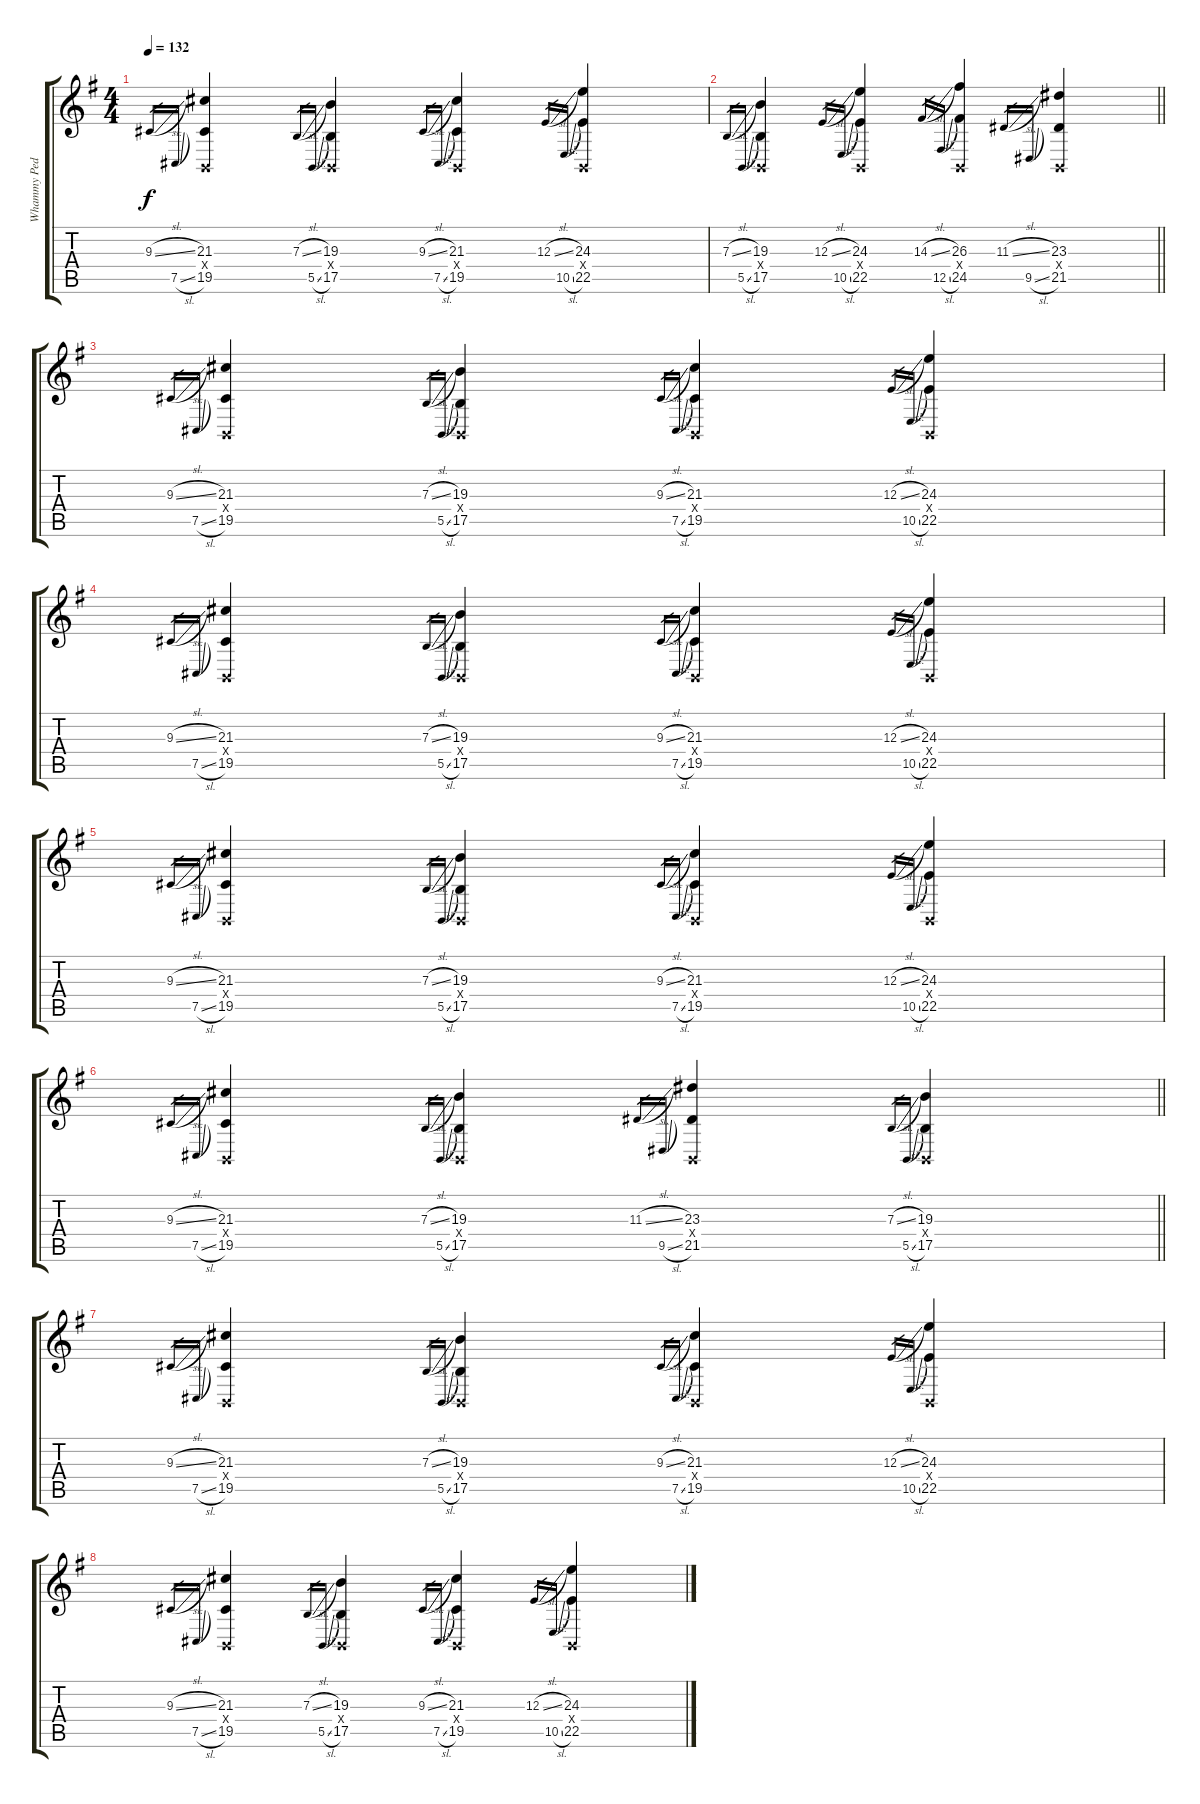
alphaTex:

\track ("Whammy Pedal" "Whammy Ped") {instrument lead2sawtooth}
\staff {score tabs}
\tuning (Db4 Ab3 E3 B2 Gb2 B1) {hide}
\ts (4 4)
\tempo 132
\clef g2
\ks g
9.3{sl}.16{gr dy f} 7.5{sl}.16{gr} (21.3 0.4{x} 19.5).4 7.3{sl}.16{gr} 5.5{sl}.16{gr} (19.3 0.4{x} 17.5).4 9.3{sl}.16{gr} 7.5{sl}.16{gr} (21.3 0.4{x} 19.5).4 12.3{sl}.16{gr} 10.5{sl}.16{gr} (24.3 0.4{x} 22.5).4 |
\barLineRight lightlight
7.3{sl}.16{gr} 5.5{sl}.16{gr} (19.3 0.4{x} 17.5).4 12.3{sl}.16{gr} 10.5{sl}.16{gr} (24.3 0.4{x} 22.5).4 14.3{sl}.16{gr} 12.5{sl}.16{gr} (26.3 0.4{x} 24.5).4 11.3{sl}.16{gr} 9.5{sl}.16{gr} (23.3 0.4{x} 21.5).4 |
9.3{sl}.16{gr} 7.5{sl}.16{gr} (21.3 0.4{x} 19.5).4 7.3{sl}.16{gr} 5.5{sl}.16{gr} (19.3 0.4{x} 17.5).4 9.3{sl}.16{gr} 7.5{sl}.16{gr} (21.3 0.4{x} 19.5).4 12.3{sl}.16{gr} 10.5{sl}.16{gr} (24.3 0.4{x} 22.5).4 |
9.3{sl}.16{gr} 7.5{sl}.16{gr} (21.3 0.4{x} 19.5).4 7.3{sl}.16{gr} 5.5{sl}.16{gr} (19.3 0.4{x} 17.5).4 9.3{sl}.16{gr} 7.5{sl}.16{gr} (21.3 0.4{x} 19.5).4 12.3{sl}.16{gr} 10.5{sl}.16{gr} (24.3 0.4{x} 22.5).4 |
9.3{sl}.16{gr} 7.5{sl}.16{gr} (21.3 0.4{x} 19.5).4 7.3{sl}.16{gr} 5.5{sl}.16{gr} (19.3 0.4{x} 17.5).4 9.3{sl}.16{gr} 7.5{sl}.16{gr} (21.3 0.4{x} 19.5).4 12.3{sl}.16{gr} 10.5{sl}.16{gr} (24.3 0.4{x} 22.5).4 |
\barLineRight lightlight
9.3{sl}.16{gr} 7.5{sl}.16{gr} (21.3 0.4{x} 19.5).4 7.3{sl}.16{gr} 5.5{sl}.16{gr} (19.3 0.4{x} 17.5).4 11.3{sl}.16{gr} 9.5{sl}.16{gr} (23.3 0.4{x} 21.5).4 7.3{sl}.16{gr} 5.5{sl}.16{gr} (19.3 0.4{x} 17.5).4 |
9.3{sl}.16{gr} 7.5{sl}.16{gr} (21.3 0.4{x} 19.5).4 7.3{sl}.16{gr} 5.5{sl}.16{gr} (19.3 0.4{x} 17.5).4 9.3{sl}.16{gr} 7.5{sl}.16{gr} (21.3 0.4{x} 19.5).4 12.3{sl}.16{gr} 10.5{sl}.16{gr} (24.3 0.4{x} 22.5).4 |
9.3{sl}.16{gr} 7.5{sl}.16{gr} (21.3 0.4{x} 19.5).4 7.3{sl}.16{gr} 5.5{sl}.16{gr} (19.3 0.4{x} 17.5).4 9.3{sl}.16{gr} 7.5{sl}.16{gr} (21.3 0.4{x} 19.5).4 12.3{sl}.16{gr} 10.5{sl}.16{gr} (24.3 0.4{x} 22.5).4
